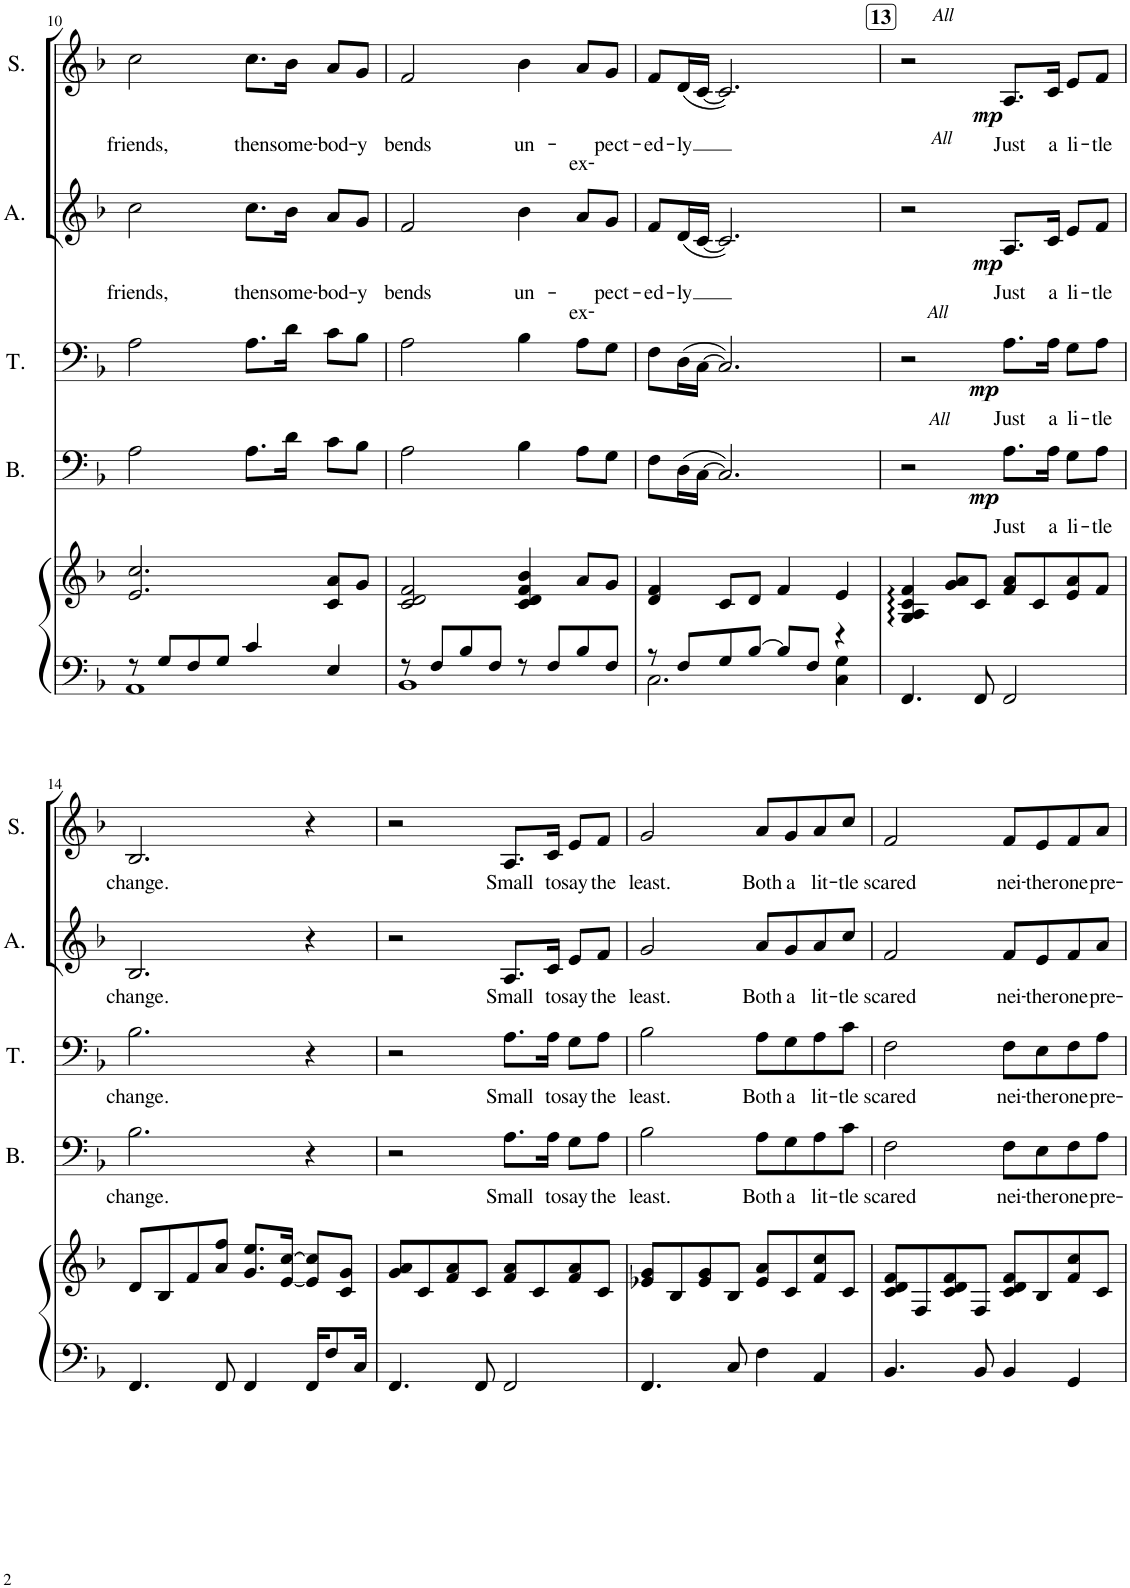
**kern	**kern	**kern	**text	**dynam	**kern	**text	**dynam	**kern	**text	**dynam	**kern	**text	**dynam
*part5	*part5	*part4	*part4	*part4	*part3	*part3	*part3	*part2	*part2	*part2	*part1	*part1	*part1
*staff6	*staff5	*staff4	*staff4	*staff4	*staff3	*staff3	*staff3	*staff2	*staff2	*staff2	*staff1	*staff1	*staff1
*I"Piano	*	*I"Bas	*	*	*I"Tenor	*	*	*I"Alt	*	*	*I"Sopr.	*	*
*I'Pno	*	*I'B.	*	*	*I'T.	*	*	*I'A.	*	*	*I'S.	*	*
!!LO:PB:g=z
*clefF4	*clefG2	*clefF4	*	*	*clefF4	*	*	*clefG2	*	*	*clefG2	*	*
*k[b-]	*k[b-]	*k[b-]	*	*	*k[b-]	*	*	*k[b-]	*	*	*k[b-]	*	*
*M4/4	*M4/4	*M4/4	*	*	*M4/4	*	*	*M4/4	*	*	*M4/4	*	*
=10	=10	=10	=10	=10	=10	=10	=10	=10	=10	=10	=10	=10	=10
*^	*	*	*	*	*	*	*	*	*	*	*	*	*
!	!	!	!	!	!	!	!	!	!	!LO:LY:b	!	!	!LO:LY:b	!
8r	1AA	2.e/ 2.cc/	2A\	.	.	2A\	.	.	2cc\	friends,	.	2cc\	friends,	.
8G/L	.	.	.	.	.	.	.	.	.	.	.	.	.	.
8F/	.	.	.	.	.	.	.	.	.	.	.	.	.	.
8G/J	.	.	.	.	.	.	.	.	.	.	.	.	.	.
!	!	!	!	!	!	!	!	!	!	!LO:LY:b	!	!	!LO:LY:b	!
4c/	.	.	8.A\L	.	.	8.A\L	.	.	8.cc\L	then	.	8.cc\L	then	.
!	!	!	!	!	!	!	!	!	!	!LO:LY:b	!	!	!LO:LY:b	!
.	.	.	16d\Jk	.	.	16d\Jk	.	.	16b-\Jk	some-	.	16b-\Jk	some-	.
!	!	!	!	!	!	!	!	!	!	!LO:LY:b	!	!	!LO:LY:b	!
4E/	.	8c/ 8a/L	8c\L	.	.	8c\L	.	.	8a/L	-bod-	.	8a/L	-bod-	.
!	!	!	!	!	!	!	!	!	!	!LO:LY:b	!	!	!LO:LY:b	!
.	.	8g/J	8B-\J	.	.	8B-\J	.	.	8g/J	-y	.	8g/J	-y	.
=11	=11	=11	=11	=11	=11	=11	=11	=11	=11	=11	=11	=11	=11	=11
!	!	!	!	!	!	!	!	!	!	!LO:LY:b	!	!	!LO:LY:b	!
8r	1BB-	2c/ 2d/ 2f/	2A\	.	.	2A\	.	.	2f/	bends	.	2f/	bends	.
8F/L	.	.	.	.	.	.	.	.	.	.	.	.	.	.
8B-/	.	.	.	.	.	.	.	.	.	.	.	.	.	.
8F/J	.	.	.	.	.	.	.	.	.	.	.	.	.	.
!	!	!	!	!	!	!	!	!	!	!LO:LY:b	!	!	!LO:LY:b	!
8r	.	4c/ 4d/ 4f/ 4b-/	4B-\	.	.	4B-\	.	.	4b-\	un-	.	4b-\	un-	.
8F/L	.	.	.	.	.	.	.	.	.	.	.	.	.	.
!	!	!	!	!	!	!	!	!	!	!LO:LY:b	!	!	!LO:LY:b	!
8B-/	.	8a/L	8A\L	.	.	8A\L	.	.	8a/L	-ex-	.	8a/L	-ex-	.
!	!	!	!	!	!	!	!	!	!	!LO:LY:b	!	!	!LO:LY:b	!
8F/J	.	8g/J	8G\J	.	.	8G\J	.	.	8g/J	-pect-	.	8g/J	-pect-	.
=12	=12	=12	=12	=12	=12	=12	=12	=12	=12	=12	=12	=12	=12	=12
!	!	!	!	!	!	!	!	!	!	!LO:LY:b	!	!	!LO:LY:b	!
8r	2.C\	4d/ 4f/	8F\L	.	.	8F\L	.	.	8f/L	-ed-	.	8f/L	-ed-	.
!	!	!	!	!	!	!	!	!	!	!LO:LY:b	!	!	!LO:LY:b	!
8F/L	.	.	(16D\L	.	.	(16D\L	.	.	(16d/L	-ly	.	(16d/L	-ly	.
.	.	.	[16C\JJ	.	.	[16C\JJ	.	.	[16c/JJ	.	.	[16c/JJ	.	.
8G/	.	8c/L	2.C/])	.	.	2.C/])	.	.	2.c/])	.	.	2.c/])	.	.
[8B-/J	.	8d/J	.	.	.	.	.	.	.	.	.	.	.	.
8B-/L]	.	4f/	.	.	.	.	.	.	.	.	.	.	.	.
8F/J	.	.	.	.	.	.	.	.	.	.	.	.	.	.
4r	4C\ 4G\	4e/	.	.	.	.	.	.	.	.	.	.	.	.
!!LO:REH:place=s1:a:B:cj:fs=11:t=13
=13	=13	=13	=13	=13	=13	=13	=13	=13	=13	=13	=13	=13	=13	=13
!	!	!	!	!	!	!	!	!	!	!	!	!LO:TX:a:i:t=All	!	!
!	!	!	!	!	!	!	!	!	!	!	!	!LO:TX:b:i:t=All	!	!
!	!	!	!	!	!	!LO:TX:a:i:t=All	!	!	!	!	!	!	!	!
!	!	!	!LO:TX:a:i:t=All	!	!	!	!	!	!	!	!	!	!	!
*v	*v	*	*	*	*	*	*	*	*	*	*	*	*	*
4.FF/	4G/ 4A/ 4c/ 4f/	2r	.	.	2r	.	.	2r	.	.	2r	.	.
.	8g/ 8a/L	.	.	.	.	.	.	.	.	.	.	.	.
8FF/	8c/J	.	.	.	.	.	.	.	.	.	.	.	.
!	!	!	!LO:LY:b	!LO:DY:b	!	!LO:LY:b	!LO:DY:b	!	!LO:LY:b	!LO:DY:b	!	!LO:LY:b	!LO:DY:b
2FF/	8f/ 8a/L	8.A\L	Just	mp	8.A\L	Just	mp	8.A/L	Just	mp	8.A/L	Just	mp
.	8c/	.	.	.	.	.	.	.	.	.	.	.	.
!	!	!	!LO:LY:b	!	!	!LO:LY:b	!	!	!LO:LY:b	!	!	!LO:LY:b	!
.	.	16A\Jk	a	.	16A\Jk	a	.	16c/Jk	a	.	16c/Jk	a	.
!	!	!	!LO:LY:b	!	!	!LO:LY:b	!	!	!LO:LY:b	!	!	!LO:LY:b	!
.	8e/ 8a/	8G\L	li-	.	8G\L	li-	.	8e/L	li-	.	8e/L	li-	.
!	!	!	!LO:LY:b	!	!	!LO:LY:b	!	!	!LO:LY:b	!	!	!LO:LY:b	!
.	8f/J	8A\J	-tle	.	8A\J	-tle	.	8f/J	-tle	.	8f/J	-tle	.
!!LO:LB:g=z
=14	=14	=14	=14	=14	=14	=14	=14	=14	=14	=14	=14	=14	=14
!	!	!	!LO:LY:b	!	!	!LO:LY:b	!	!	!LO:LY:b	!	!	!LO:LY:b	!
4.FF/	8d/L	2.B-\	change.	.	2.B-\	change.	.	2.B-/	change.	.	2.B-/	change.	.
.	8B-/	.	.	.	.	.	.	.	.	.	.	.	.
.	8f/	.	.	.	.	.	.	.	.	.	.	.	.
8FF/	8a/ 8ff/J	.	.	.	.	.	.	.	.	.	.	.	.
4FF/	8.g/ 8.ee/L	.	.	.	.	.	.	.	.	.	.	.	.
.	[16e/ [16cc/Jk	.	.	.	.	.	.	.	.	.	.	.	.
16FF/KL	8e/] 8cc/]L	4r	.	.	4r	.	.	4r	.	.	4r	.	.
8F/	.	.	.	.	.	.	.	.	.	.	.	.	.
.	8c/ 8g/J	.	.	.	.	.	.	.	.	.	.	.	.
16C/Jk	.	.	.	.	.	.	.	.	.	.	.	.	.
=15	=15	=15	=15	=15	=15	=15	=15	=15	=15	=15	=15	=15	=15
4.FF/	8g/ 8a/L	2r	.	.	2r	.	.	2r	.	.	2r	.	.
.	8c/	.	.	.	.	.	.	.	.	.	.	.	.
.	8f/ 8a/	.	.	.	.	.	.	.	.	.	.	.	.
8FF/	8c/J	.	.	.	.	.	.	.	.	.	.	.	.
!	!	!	!LO:LY:b	!	!	!LO:LY:b	!	!	!LO:LY:b	!	!	!LO:LY:b	!
2FF/	8f/ 8a/L	8.A\L	Small	.	8.A\L	Small	.	8.A/L	Small	.	8.A/L	Small	.
.	8c/	.	.	.	.	.	.	.	.	.	.	.	.
!	!	!	!LO:LY:b	!	!	!LO:LY:b	!	!	!LO:LY:b	!	!	!LO:LY:b	!
.	.	16A\Jk	to	.	16A\Jk	to	.	16c/Jk	to	.	16c/Jk	to	.
!	!	!	!LO:LY:b	!	!	!LO:LY:b	!	!	!LO:LY:b	!	!	!LO:LY:b	!
.	8f/ 8a/	8G\L	say	.	8G\L	say	.	8e/L	say	.	8e/L	say	.
!	!	!	!LO:LY:b	!	!	!LO:LY:b	!	!	!LO:LY:b	!	!	!LO:LY:b	!
.	8c/J	8A\J	the	.	8A\J	the	.	8f/J	the	.	8f/J	the	.
=16	=16	=16	=16	=16	=16	=16	=16	=16	=16	=16	=16	=16	=16
!	!	!	!LO:LY:b	!	!	!LO:LY:b	!	!	!LO:LY:b	!	!	!LO:LY:b	!
4.FF/	8e-X/ 8g/L	2B-\	least.	.	2B-\	least.	.	2g/	least.	.	2g/	least.	.
.	8B-/	.	.	.	.	.	.	.	.	.	.	.	.
.	8e-/ 8g/	.	.	.	.	.	.	.	.	.	.	.	.
8C/	8B-/J	.	.	.	.	.	.	.	.	.	.	.	.
!	!	!	!LO:LY:b	!	!	!LO:LY:b	!	!	!LO:LY:b	!	!	!LO:LY:b	!
4F\	8e-/ 8a/L	8A\L	Both	.	8A\L	Both	.	8a/L	Both	.	8a/L	Both	.
!	!	!	!LO:LY:b	!	!	!LO:LY:b	!	!	!LO:LY:b	!	!	!LO:LY:b	!
.	8c/	8G\	a	.	8G\	a	.	8g/	a	.	8g/	a	.
!	!	!	!LO:LY:b	!	!	!LO:LY:b	!	!	!LO:LY:b	!	!	!LO:LY:b	!
4AA/	8f/ 8cc/	8A\	lit-	.	8A\	lit-	.	8a/	lit-	.	8a/	lit-	.
!	!	!	!LO:LY:b	!	!	!LO:LY:b	!	!	!LO:LY:b	!	!	!LO:LY:b	!
.	8c/J	8c\J	-tle	.	8c\J	-tle	.	8cc/J	-tle	.	8cc/J	-tle	.
=17	=17	=17	=17	=17	=17	=17	=17	=17	=17	=17	=17	=17	=17
!	!	!	!LO:LY:b	!	!	!LO:LY:b	!	!	!LO:LY:b	!	!	!LO:LY:b	!
4.BB-/	8c/ 8d/ 8f/L	2F\	scared	.	2F\	scared	.	2f/	scared	.	2f/	scared	.
.	8F/	.	.	.	.	.	.	.	.	.	.	.	.
.	8c/ 8d/ 8f/	.	.	.	.	.	.	.	.	.	.	.	.
8BB-/	8F/J	.	.	.	.	.	.	.	.	.	.	.	.
!	!	!	!LO:LY:b	!	!	!LO:LY:b	!	!	!LO:LY:b	!	!	!LO:LY:b	!
4BB-/	8c/ 8d/ 8f/L	8F\L	nei-	.	8F\L	nei-	.	8f/L	nei-	.	8f/L	nei-	.
!	!	!	!LO:LY:b	!	!	!LO:LY:b	!	!	!LO:LY:b	!	!	!LO:LY:b	!
.	8B-/	8E\	-ther	.	8E\	-ther	.	8e/	-ther	.	8e/	-ther	.
!	!	!	!LO:LY:b	!	!	!LO:LY:b	!	!	!LO:LY:b	!	!	!LO:LY:b	!
4GG/	8f/ 8cc/	8F\	one	.	8F\	one	.	8f/	one	.	8f/	one	.
!	!	!	!LO:LY:b	!	!	!LO:LY:b	!	!	!LO:LY:b	!	!	!LO:LY:b	!
.	8c/J	8A\J	pre-	.	8A\J	pre-	.	8a/J	pre-	.	8a/J	pre-	.
=	=	=	=	=	=	=	=	=	=	=	=	=	=
*-	*-	*-	*-	*-	*-	*-	*-	*-	*-	*-	*-	*-	*-
